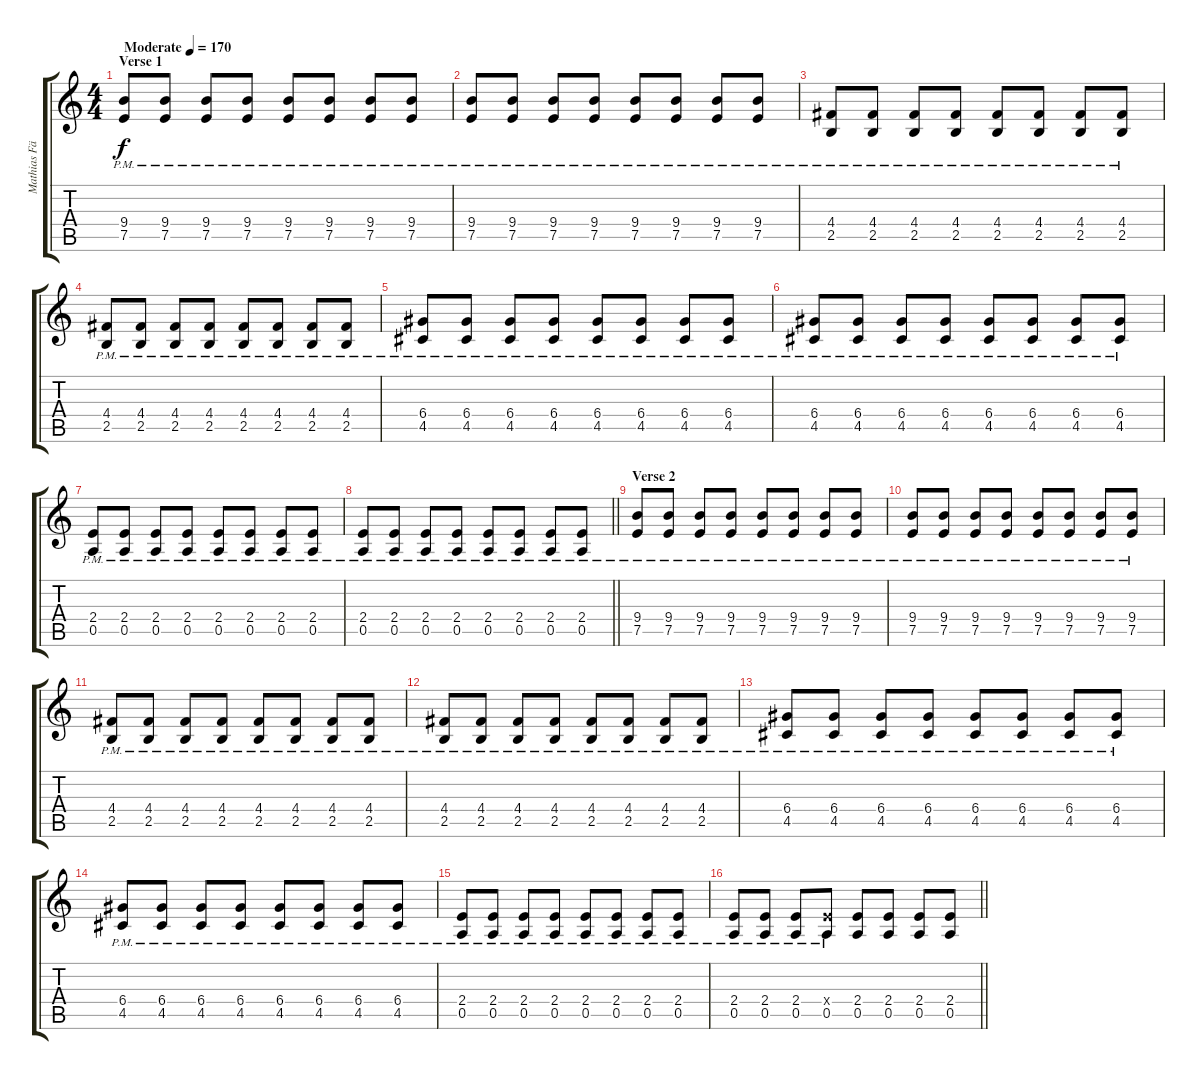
\track ("Mathias Färm - Guitar" "Mathias Fä") {instrument distortionguitar}
\staff {score tabs}
\tuning (E4 B3 G3 D3 A2 E2) {hide}
\ts (4 4)
\section ("" "Verse 1")
\tempo (170 "Moderate")
\clef g2
\ks c
(9.4{pm} 7.5{pm}).8{dy f instrument distortionguitar} (9.4{pm} 7.5{pm}).8 (9.4{pm} 7.5{pm}).8 (9.4{pm} 7.5{pm}).8 (9.4{pm} 7.5{pm}).8 (9.4{pm} 7.5{pm}).8 (9.4{pm} 7.5{pm}).8 (9.4{pm} 7.5{pm}).8 |
(9.4{pm} 7.5{pm}).8 (9.4{pm} 7.5{pm}).8 (9.4{pm} 7.5{pm}).8 (9.4{pm} 7.5{pm}).8 (9.4{pm} 7.5{pm}).8 (9.4{pm} 7.5{pm}).8 (9.4{pm} 7.5{pm}).8 (9.4{pm} 7.5{pm}).8 |
(4.4{pm} 2.5{pm}).8 (4.4{pm} 2.5{pm}).8 (4.4{pm} 2.5{pm}).8 (4.4{pm} 2.5{pm}).8 (4.4{pm} 2.5{pm}).8 (4.4{pm} 2.5{pm}).8 (4.4{pm} 2.5{pm}).8 (4.4{pm} 2.5{pm}).8 |
(4.4{pm} 2.5{pm}).8 (4.4{pm} 2.5{pm}).8 (4.4{pm} 2.5{pm}).8 (4.4{pm} 2.5{pm}).8 (4.4{pm} 2.5{pm}).8 (4.4{pm} 2.5{pm}).8 (4.4{pm} 2.5{pm}).8 (4.4{pm} 2.5{pm}).8 |
(6.4{pm} 4.5{pm}).8 (6.4{pm} 4.5{pm}).8 (6.4{pm} 4.5{pm}).8 (6.4{pm} 4.5{pm}).8 (6.4{pm} 4.5{pm}).8 (6.4{pm} 4.5{pm}).8 (6.4{pm} 4.5{pm}).8 (6.4{pm} 4.5{pm}).8 |
(6.4{pm} 4.5{pm}).8 (6.4{pm} 4.5{pm}).8 (6.4{pm} 4.5{pm}).8 (6.4{pm} 4.5{pm}).8 (6.4{pm} 4.5{pm}).8 (6.4{pm} 4.5{pm}).8 (6.4{pm} 4.5{pm}).8 (6.4{pm} 4.5{pm}).8 |
(2.4{pm} 0.5{pm}).8 (2.4{pm} 0.5{pm}).8 (2.4{pm} 0.5{pm}).8 (2.4{pm} 0.5{pm}).8 (2.4{pm} 0.5{pm}).8 (2.4{pm} 0.5{pm}).8 (2.4{pm} 0.5{pm}).8 (2.4{pm} 0.5{pm}).8 |
\barLineRight lightlight
(2.4{pm} 0.5{pm}).8 (2.4{pm} 0.5{pm}).8 (2.4{pm} 0.5{pm}).8 (2.4{pm} 0.5{pm}).8 (2.4{pm} 0.5{pm}).8 (2.4{pm} 0.5{pm}).8 (2.4{pm} 0.5{pm}).8 (2.4{pm} 0.5{pm}).8 |
\section ("" "Verse 2")
(9.4{pm} 7.5{pm}).8{balance 2} (9.4{pm} 7.5{pm}).8 (9.4{pm} 7.5{pm}).8 (9.4{pm} 7.5{pm}).8 (9.4{pm} 7.5{pm}).8 (9.4{pm} 7.5{pm}).8 (9.4{pm} 7.5{pm}).8 (9.4{pm} 7.5{pm}).8 |
(9.4{pm} 7.5{pm}).8 (9.4{pm} 7.5{pm}).8 (9.4{pm} 7.5{pm}).8 (9.4{pm} 7.5{pm}).8 (9.4{pm} 7.5{pm}).8 (9.4{pm} 7.5{pm}).8 (9.4{pm} 7.5{pm}).8 (9.4{pm} 7.5{pm}).8 |
(4.4{pm} 2.5{pm}).8 (4.4{pm} 2.5{pm}).8 (4.4{pm} 2.5{pm}).8 (4.4{pm} 2.5{pm}).8 (4.4{pm} 2.5{pm}).8 (4.4{pm} 2.5{pm}).8 (4.4{pm} 2.5{pm}).8 (4.4{pm} 2.5{pm}).8 |
(4.4{pm} 2.5{pm}).8 (4.4{pm} 2.5{pm}).8 (4.4{pm} 2.5{pm}).8 (4.4{pm} 2.5{pm}).8 (4.4{pm} 2.5{pm}).8 (4.4{pm} 2.5{pm}).8 (4.4{pm} 2.5{pm}).8 (4.4{pm} 2.5{pm}).8 |
(6.4{pm} 4.5{pm}).8 (6.4{pm} 4.5{pm}).8 (6.4{pm} 4.5{pm}).8 (6.4{pm} 4.5{pm}).8 (6.4{pm} 4.5{pm}).8 (6.4{pm} 4.5{pm}).8 (6.4{pm} 4.5{pm}).8 (6.4{pm} 4.5{pm}).8 |
(6.4{pm} 4.5{pm}).8 (6.4{pm} 4.5{pm}).8 (6.4{pm} 4.5{pm}).8 (6.4{pm} 4.5{pm}).8 (6.4{pm} 4.5{pm}).8 (6.4{pm} 4.5{pm}).8 (6.4{pm} 4.5{pm}).8 (6.4{pm} 4.5{pm}).8 |
(2.4{pm} 0.5{pm}).8 (2.4{pm} 0.5{pm}).8 (2.4{pm} 0.5{pm}).8 (2.4{pm} 0.5{pm}).8 (2.4{pm} 0.5{pm}).8 (2.4{pm} 0.5{pm}).8 (2.4{pm} 0.5{pm}).8 (2.4{pm} 0.5{pm}).8 |
\barLineRight lightlight
(2.4{pm} 0.5{pm}).8 (2.4{pm} 0.5{pm}).8 (2.4{pm} 0.5{pm}).8 (2.4{pm x} 0.5{pm}).8 (2.4 0.5).8 (2.4 0.5).8 (2.4 0.5).8 (2.4 0.5).8
